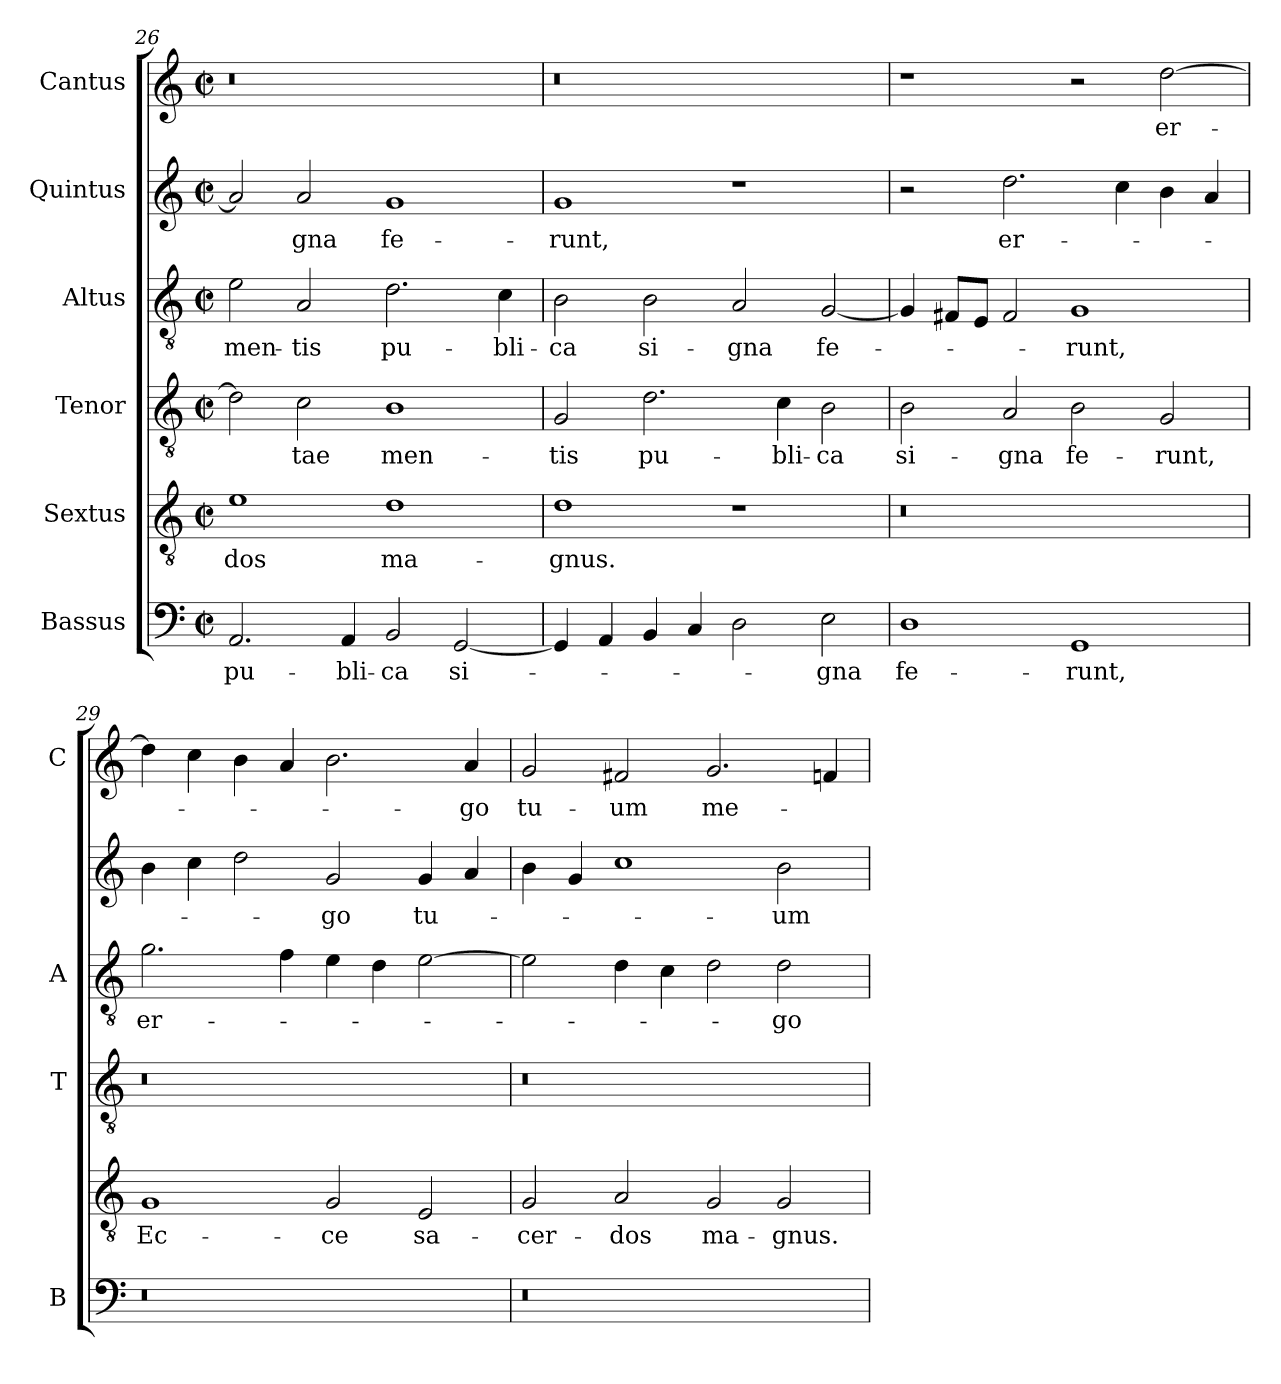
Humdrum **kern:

**kern	**text	**kern	**text	**kern	**text	**kern	**text	**kern	**text	**kern	**text
*part6	*part6	*part5	*part5	*part4	*part4	*part3	*part3	*part2	*part2	*part1	*part1
*staff6	*staff6	*staff5	*staff5	*staff4	*staff4	*staff3	*staff3	*staff2	*staff2	*staff1	*staff1
*I"Bassus	*	*I"Sextus	*	*I"Tenor	*	*I"Altus	*	*I"Quintus	*	*I"Cantus	*
*I'B	*	*	*	*I'T	*	*I'A	*	*	*	*I'C	*
*clefF4	*	*clefGv2	*	*clefGv2	*	*clefGv2	*	*clefG2	*	*clefG2	*
*k[]	*	*k[]	*	*k[]	*	*k[]	*	*k[]	*	*k[]	*
*C:	*	*C:	*	*C:	*	*C:	*	*C:	*	*C:	*
*M2/2	*	*M2/2	*	*M2/2	*	*M2/2	*	*M2/2	*	*M2/2	*
*met(c|)	*	*met(c|)	*	*met(c|)	*	*met(c|)	*	*met(c|)	*	*met(c|)	*
=26	=26	=26	=26	=26	=26	=26	=26	=26	=26	=26	=26
2.AA/	pu-	1e	-dos	2d\]	.	2e\	men-	2a/]	.	0r	.
.	.	.	.	2c\	-tae	2A/	-tis	2a/	-gna	.	.
4AA/	-bli-	.	.	.	.	.	.	.	.	.	.
2BB/	-ca	1d	ma-	1B	men-	2.d\	pu-	1g	fe-	.	.
[2GG/	si-	.	.	.	.	.	.	.	.	.	.
.	.	.	.	.	.	4c\	-bli-	.	.	.	.
!!LO:PB:g=z
=27	=27	=27	=27	=27	=27	=27	=27	=27	=27	=27	=27
4GG/]	.	1d	-gnus.	2G/	-tis	2B\	-ca	1g	-runt,	0r	.
4AA/	.	.	.	.	.	.	.	.	.	.	.
4BB/	.	.	.	2.d\	pu-	2B\	si-	.	.	.	.
4C/	.	.	.	.	.	.	.	.	.	.	.
2D\	.	1r	.	.	.	2A/	-gna	1r	.	.	.
.	.	.	.	4c\	-bli-	.	.	.	.	.	.
2E\	-gna	.	.	2B\	-ca	[2G/	fe-	.	.	.	.
=28	=28	=28	=28	=28	=28	=28	=28	=28	=28	=28	=28
1D	fe-	0r	.	2B\	si-	4G/]	.	2r	.	1r	.
.	.	.	.	.	.	8F#X/L	.	.	.	.	.
.	.	.	.	.	.	8E/J	.	.	.	.	.
.	.	.	.	2A/	-gna	2F#/	.	2.dd\	er-	.	.
1GG	-runt,	.	.	2B\	fe-	1G	-runt,	.	.	2r	.
.	.	.	.	.	.	.	.	4cc\	.	.	.
.	.	.	.	2G/	-runt,	.	.	4b\	.	[2dd\	er-
.	.	.	.	.	.	.	.	4a/	.	.	.
=29	=29	=29	=29	=29	=29	=29	=29	=29	=29	=29	=29
0r	.	1G	Ec-	0r	.	2.g\	er-	4b\	.	4dd\]	.
.	.	.	.	.	.	.	.	4cc\	.	4cc\	.
.	.	.	.	.	.	.	.	2dd\	.	4b\	.
.	.	.	.	.	.	4f\	.	.	.	4a/	.
.	.	2G/	-ce	.	.	4e\	.	2g/	-go	2.b\	.
.	.	.	.	.	.	4d\	.	.	.	.	.
.	.	2E/	sa-	.	.	[2e\	.	4g/	tu-	.	.
.	.	.	.	.	.	.	.	4a/	.	4a/	-go
!!LO:LB:g=z
=30	=30	=30	=30	=30	=30	=30	=30	=30	=30	=30	=30
0r	.	2G/	-cer-	0r	.	2e\]	.	4b\	.	2g/	tu-
.	.	.	.	.	.	.	.	4g/	.	.	.
.	.	2A/	-dos	.	.	4d\	.	1cc	.	2f#X/	-um
.	.	.	.	.	.	4c\	.	.	.	.	.
.	.	2G/	ma-	.	.	2d\	.	.	.	2.g/	me-
.	.	2G/	-gnus.	.	.	2d\	-go	2b\	-um	.	.
.	.	.	.	.	.	.	.	.	.	4fn/	.
=	=	=	=	=	=	=	=	=	=	=	=
*-	*-	*-	*-	*-	*-	*-	*-	*-	*-	*-	*-
